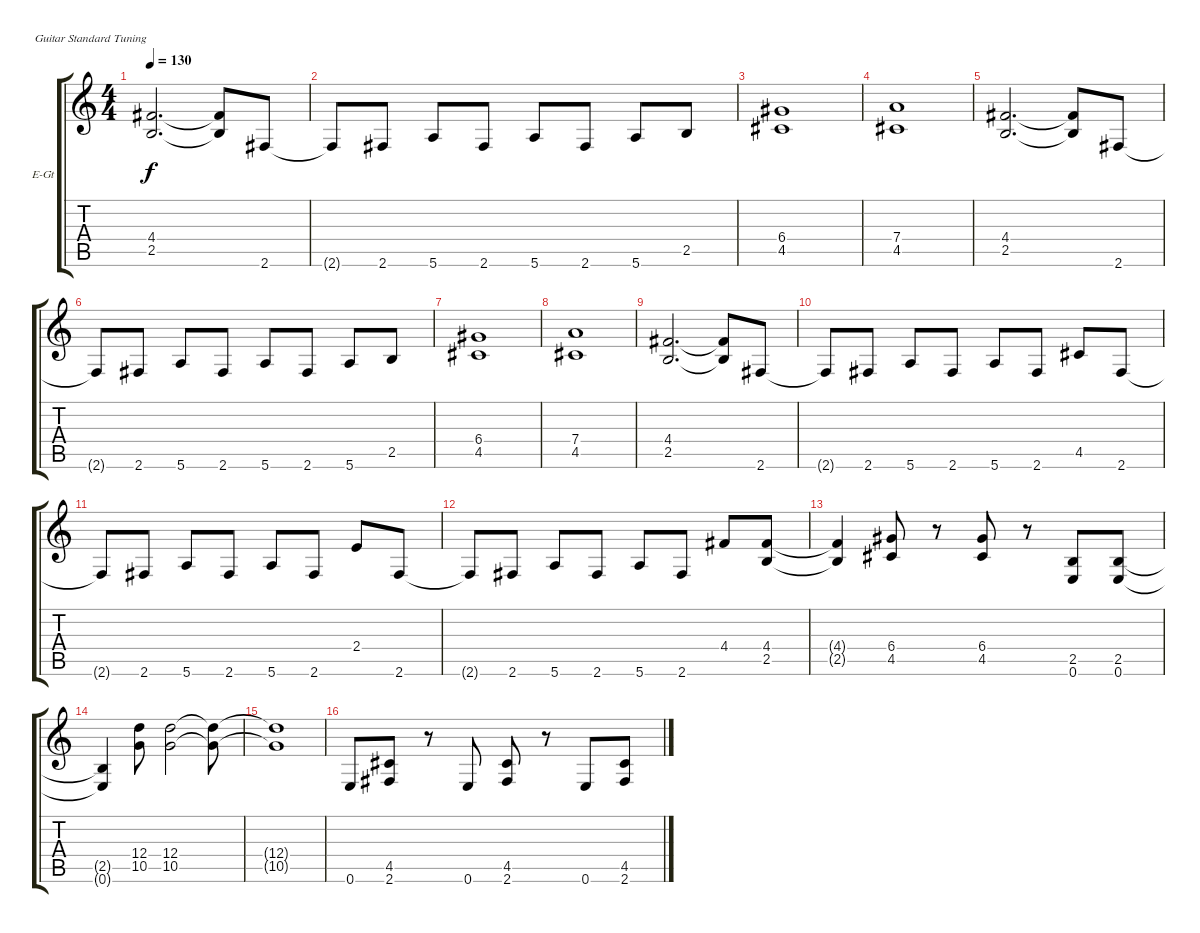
\defaultSystemsLayout 4
\bracketExtendMode groupsimilarinstruments
\firstSystemTrackNameOrientation horizontal
\otherSystemsTrackNameOrientation horizontal
\track ("Jorg Fischer" "E-Gt") {instrument distortionguitar}
\staff {score tabs}
\tuning (E4 B3 G3 D3 A2 E2)
\ts (4 4)
\tempo 130
\clef g2
\ks c
(4.4 2.5).2{d dy f} (4.4{t} 2.5{t}).8 2.6.8 |
2.6{t}.8 2.6.8 5.6.8 2.6.8 5.6.8 2.6.8 5.6.8 2.5.8 |
(6.4 4.5).1 |
(7.4 4.5).1 |
(4.4 2.5).2{d} (4.4{t} 2.5{t}).8 2.6.8 |
2.6{t}.8 2.6.8 5.6.8 2.6.8 5.6.8 2.6.8 5.6.8 2.5.8 |
(6.4 4.5).1 |
(7.4 4.5).1 |
(4.4 2.5).2{d} (4.4{t} 2.5{t}).8 2.6.8 |
2.6{t}.8 2.6.8 5.6.8 2.6.8 5.6.8 2.6.8 4.5.8 2.6.8 |
2.6{t}.8 2.6.8 5.6.8 2.6.8 5.6.8 2.6.8 2.4.8 2.6.8 |
2.6{t}.8 2.6.8 5.6.8 2.6.8 5.6.8 2.6.8 4.4.8 (4.4 2.5).8 |
(4.4{t} 2.5{t}).4 (6.4 4.5).8 r.8 (6.4 4.5).8 r.8 (2.5 0.6).8 (0.6 2.5).8 |
(2.5{t} 0.6{t}).4 (12.4 10.5).8 (10.5 12.4).2 (10.5{t} 12.4{t}).8 |
(10.5{t} 12.4{t}).1 |
0.6.8 (4.5 2.6).8 r.8 0.6.8 (4.5 2.6).8 r.8 0.6.8 (4.5 2.6).8
